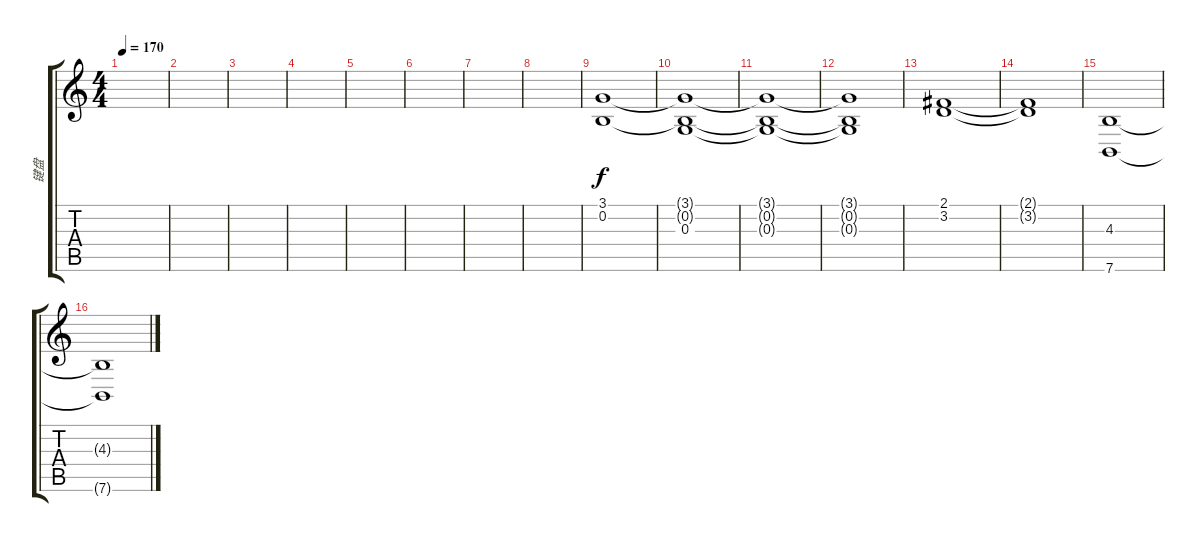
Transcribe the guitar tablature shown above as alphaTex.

\track ("键盘" "键盘") {instrument churchorgan}
\staff {score tabs}
\tuning (E4 B3 G3 D3 A2 E2) {hide}
\ts (4 4)
\tempo 170
\clef g2
\ks c
|
|
|
|
|
|
|
|
(3.1 0.2).1 |
(3.1{t} 0.2{t} 0.3).1 |
(3.1{t} 0.2{t} 0.3{t}).1 |
(3.1{t} 0.2{t} 0.3{t}).1 |
(2.1 3.2).1 |
(2.1{t} 3.2{t}).1 |
(4.3 7.6).1 |
(4.3{t} 7.6{t}).1
